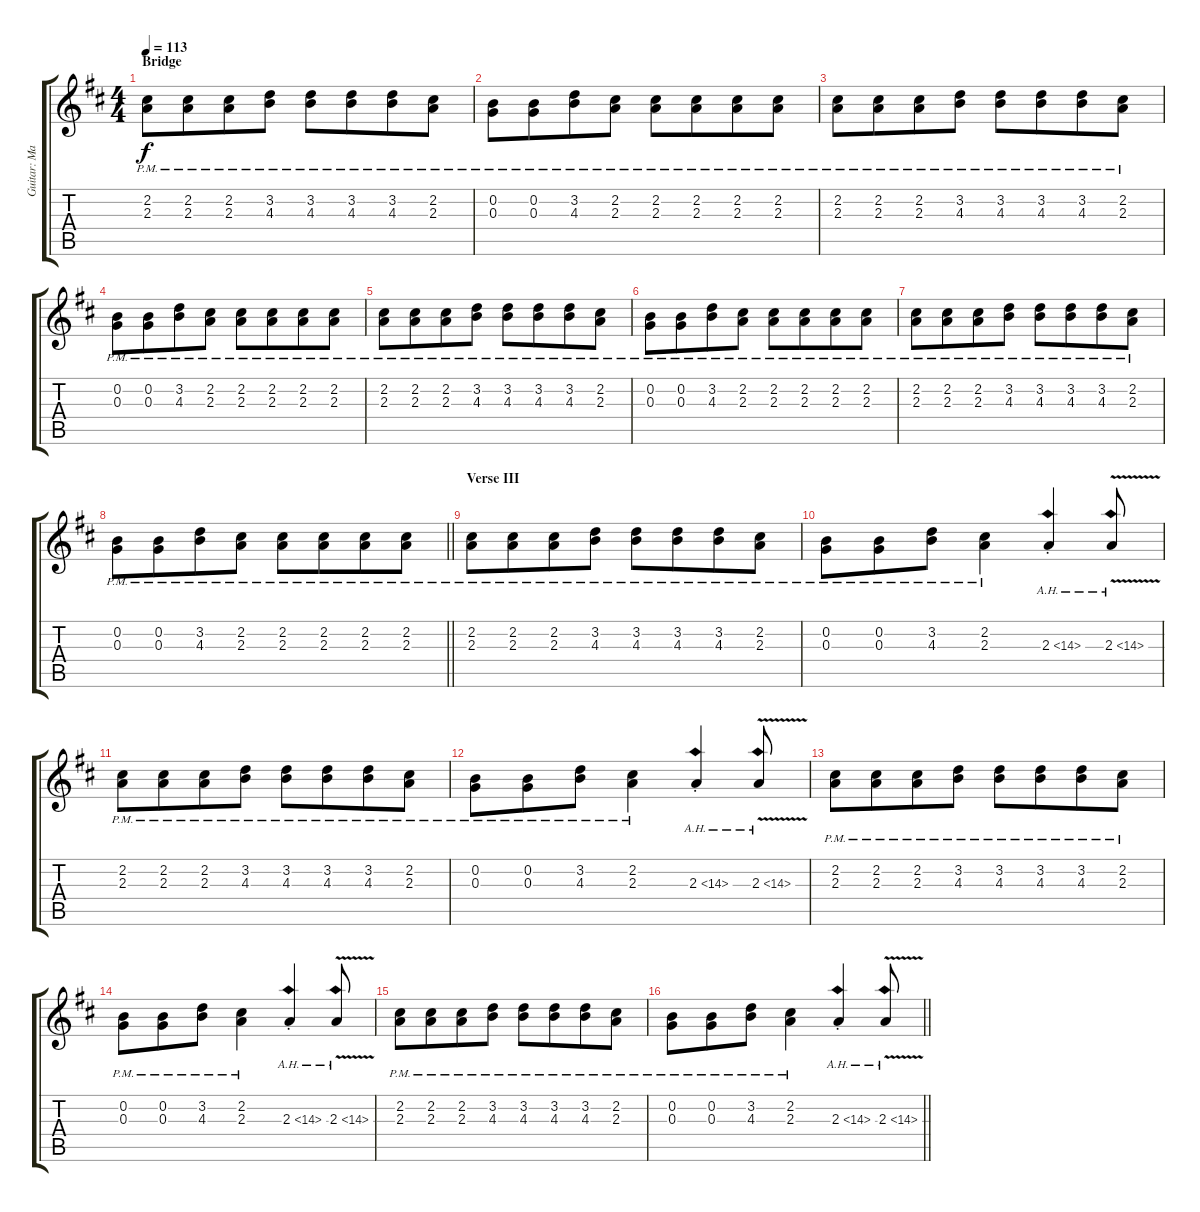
\track ("Guitar: Marty" "Guitar: Ma") {instrument distortionguitar}
\staff {score tabs}
\tuning (E4 B3 G3 D3 A2 E2) {hide}
\ts (4 4)
\section ("" "Bridge")
\tempo 113
\clef g2
\ks d
(2.2{pm} 2.3{pm}).8{dy f} (2.2{pm} 2.3{pm}).8{beam merge} (2.2{pm} 2.3{pm}).8 (3.2{pm} 4.3{pm}).8 (3.2{pm} 4.3{pm}).8 (3.2{pm} 4.3{pm}).8{beam merge} (3.2{pm} 4.3{pm}).8 (2.2{pm} 2.3{pm}).8 |
(0.2{pm} 0.3{pm}).8 (0.2{pm} 0.3{pm}).8{beam merge} (3.2{pm} 4.3{pm}).8 (2.2{pm} 2.3{pm}).8 (2.2{pm} 2.3{pm}).8 (2.2{pm} 2.3{pm}).8{beam merge} (2.2{pm} 2.3{pm}).8 (2.2{pm} 2.3{pm}).8 |
(2.2{pm} 2.3{pm}).8 (2.2{pm} 2.3{pm}).8{beam merge} (2.2{pm} 2.3{pm}).8 (3.2{pm} 4.3{pm}).8 (3.2{pm} 4.3{pm}).8 (3.2{pm} 4.3{pm}).8{beam merge} (3.2{pm} 4.3{pm}).8 (2.2{pm} 2.3{pm}).8 |
(0.2{pm} 0.3{pm}).8 (0.2{pm} 0.3{pm}).8{beam merge} (3.2{pm} 4.3{pm}).8 (2.2{pm} 2.3{pm}).8 (2.2{pm} 2.3{pm}).8 (2.2{pm} 2.3{pm}).8{beam merge} (2.2{pm} 2.3{pm}).8 (2.2{pm} 2.3{pm}).8 |
(2.2{pm} 2.3{pm}).8 (2.2{pm} 2.3{pm}).8{beam merge} (2.2{pm} 2.3{pm}).8 (3.2{pm} 4.3{pm}).8 (3.2{pm} 4.3{pm}).8 (3.2{pm} 4.3{pm}).8{beam merge} (3.2{pm} 4.3{pm}).8 (2.2{pm} 2.3{pm}).8 |
(0.2{pm} 0.3{pm}).8 (0.2{pm} 0.3{pm}).8{beam merge} (3.2{pm} 4.3{pm}).8 (2.2{pm} 2.3{pm}).8 (2.2{pm} 2.3{pm}).8 (2.2{pm} 2.3{pm}).8{beam merge} (2.2{pm} 2.3{pm}).8 (2.2{pm} 2.3{pm}).8 |
(2.2{pm} 2.3{pm}).8 (2.2{pm} 2.3{pm}).8{beam merge} (2.2{pm} 2.3{pm}).8 (3.2{pm} 4.3{pm}).8 (3.2{pm} 4.3{pm}).8 (3.2{pm} 4.3{pm}).8{beam merge} (3.2{pm} 4.3{pm}).8 (2.2{pm} 2.3{pm}).8 |
\barLineRight lightlight
(0.2{pm} 0.3{pm}).8 (0.2{pm} 0.3{pm}).8{beam merge} (3.2{pm} 4.3{pm}).8 (2.2{pm} 2.3{pm}).8 (2.2{pm} 2.3{pm}).8 (2.2{pm} 2.3{pm}).8{beam merge} (2.2{pm} 2.3{pm}).8 (2.2{pm} 2.3{pm}).8 |
\section ("" "Verse III")
(2.2{pm} 2.3{pm}).8 (2.2{pm} 2.3{pm}).8{beam merge} (2.2{pm} 2.3{pm}).8 (3.2{pm} 4.3{pm}).8 (3.2{pm} 4.3{pm}).8 (3.2{pm} 4.3{pm}).8{beam merge} (3.2{pm} 4.3{pm}).8 (2.2{pm} 2.3{pm}).8 |
(0.2{pm} 0.3{pm}).8 (0.2{pm} 0.3{pm}).8{beam merge} (3.2{pm} 4.3{pm}).8 (2.2{pm} 2.3{pm}).4 2.3{ah 12 st}.4 2.3{ah 12 v}.8 |
(2.2{pm} 2.3{pm}).8 (2.2{pm} 2.3{pm}).8{beam merge} (2.2{pm} 2.3{pm}).8 (3.2{pm} 4.3{pm}).8 (3.2{pm} 4.3{pm}).8 (3.2{pm} 4.3{pm}).8{beam merge} (3.2{pm} 4.3{pm}).8 (2.2{pm} 2.3{pm}).8 |
(0.2{pm} 0.3{pm}).8 (0.2{pm} 0.3{pm}).8{beam merge} (3.2{pm} 4.3{pm}).8 (2.2{pm} 2.3{pm}).4 2.3{ah 12 st}.4 2.3{ah 12 v}.8 |
(2.2{pm} 2.3{pm}).8 (2.2{pm} 2.3{pm}).8{beam merge} (2.2{pm} 2.3{pm}).8 (3.2{pm} 4.3{pm}).8 (3.2{pm} 4.3{pm}).8 (3.2{pm} 4.3{pm}).8{beam merge} (3.2{pm} 4.3{pm}).8 (2.2{pm} 2.3{pm}).8 |
(0.2{pm} 0.3{pm}).8 (0.2{pm} 0.3{pm}).8{beam merge} (3.2{pm} 4.3{pm}).8 (2.2{pm} 2.3{pm}).4 2.3{ah 12 st}.4 2.3{ah 12 v}.8 |
(2.2{pm} 2.3{pm}).8 (2.2{pm} 2.3{pm}).8{beam merge} (2.2{pm} 2.3{pm}).8 (3.2{pm} 4.3{pm}).8 (3.2{pm} 4.3{pm}).8 (3.2{pm} 4.3{pm}).8{beam merge} (3.2{pm} 4.3{pm}).8 (2.2{pm} 2.3{pm}).8 |
\barLineRight lightlight
(0.2{pm} 0.3{pm}).8 (0.2{pm} 0.3{pm}).8{beam merge} (3.2{pm} 4.3{pm}).8 (2.2{pm} 2.3{pm}).4 2.3{ah 12 st}.4 2.3{ah 12 v}.8
